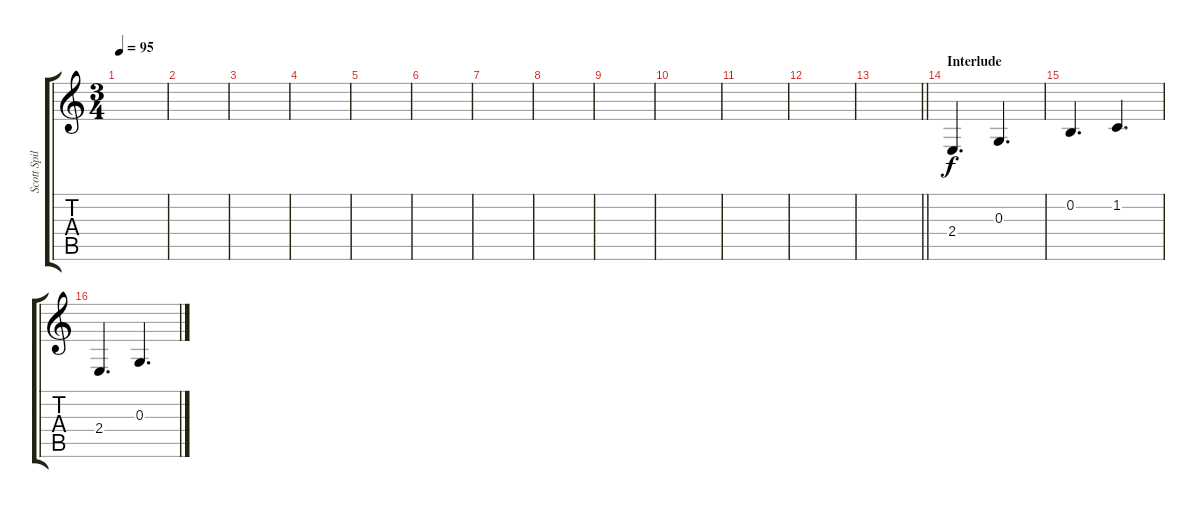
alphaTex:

\track ("Scott Spillane - Flugelhorn" "Scott Spil") {instrument trombone}
\staff {score tabs}
\tuning (E4 B3 G3 D3 A2 E2) {hide}
\ts (3 4)
\tempo 95
\clef g2
\ks c
|
|
|
|
|
|
|
|
|
|
|
|
\barLineRight lightlight
|
\section ("" "Interlude")
2.4.4{d} 0.3.4{d} |
0.2.4{d} 1.2.4{d} |
2.4.4{d} 0.3.4{d}
